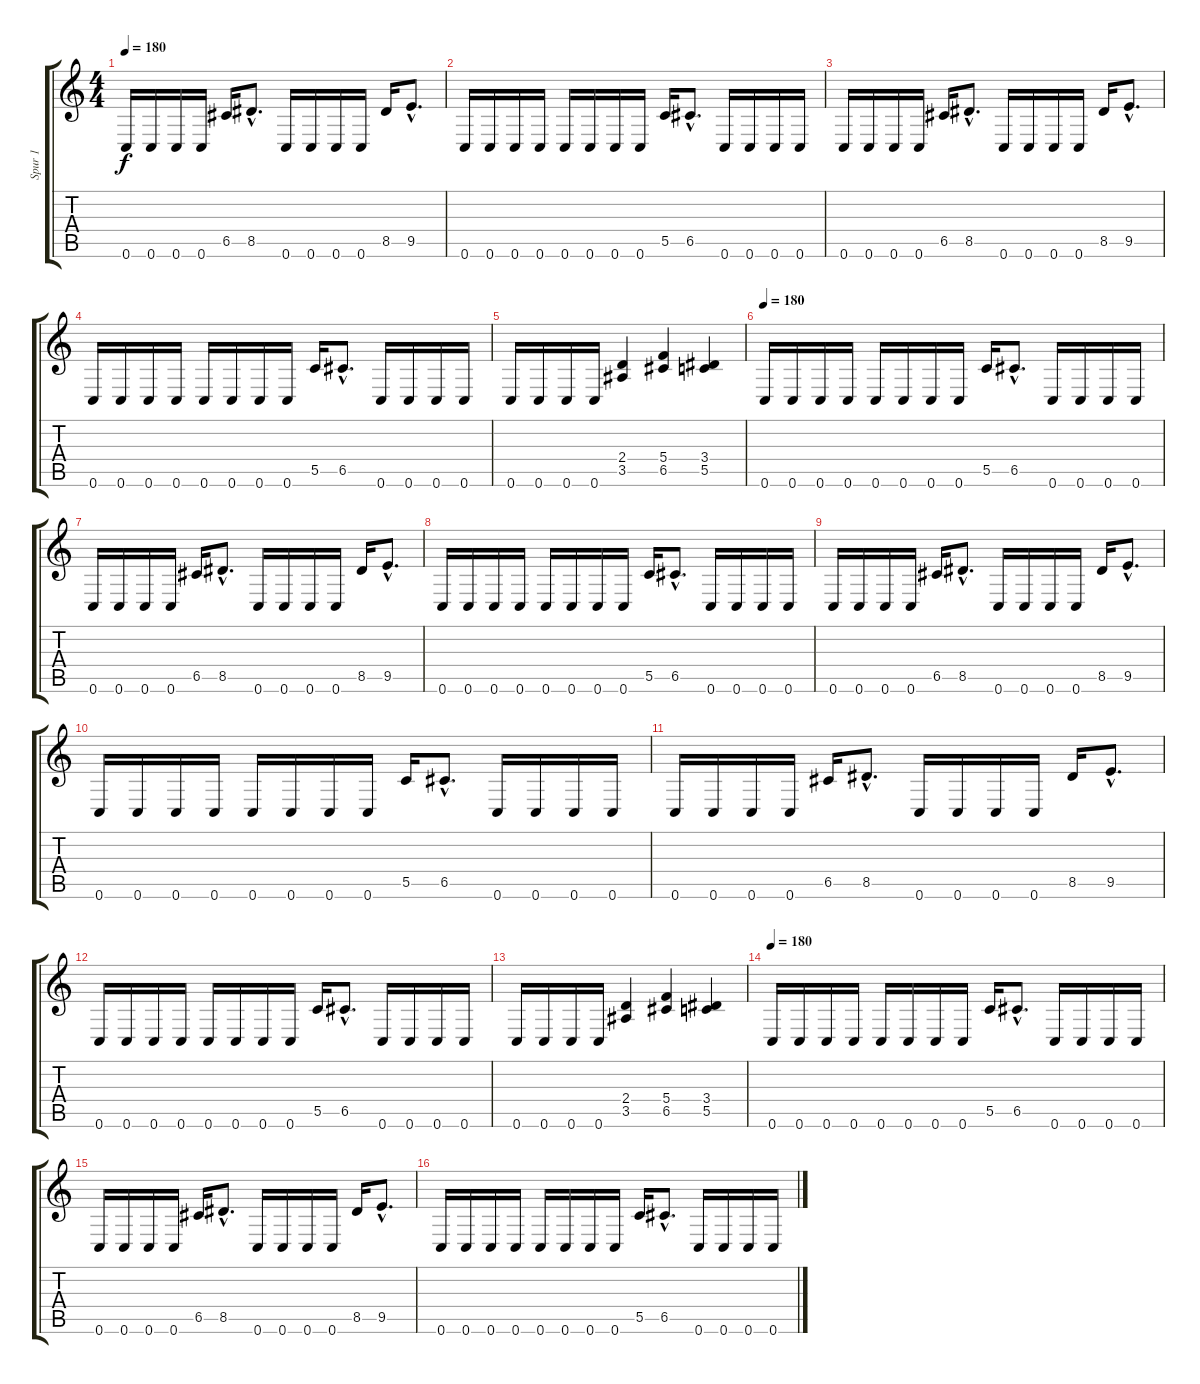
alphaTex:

\track ("Spur 1" "Spur 1") {instrument distortionguitar}
\staff {score tabs}
\tuning (D4 A3 F3 C3 G2 C2) {hide}
\ts (4 4)
\tempo 180
\clef g2
\ks c
0.6.16{dy f} 0.6.16 0.6.16 0.6.16 6.5.16 8.5{hac}.8{d} 0.6.16 0.6.16 0.6.16 0.6.16 8.5.16 9.5{hac}.8{d} |
0.6.16 0.6.16 0.6.16 0.6.16 0.6.16 0.6.16 0.6.16 0.6.16 5.5.16 6.5{hac}.8{d} 0.6.16 0.6.16 0.6.16 0.6.16 |
0.6.16 0.6.16 0.6.16 0.6.16 6.5.16 8.5{hac}.8{d} 0.6.16 0.6.16 0.6.16 0.6.16 8.5.16 9.5{hac}.8{d} |
0.6.16 0.6.16 0.6.16 0.6.16 0.6.16 0.6.16 0.6.16 0.6.16 5.5.16 6.5{hac}.8{d} 0.6.16 0.6.16 0.6.16 0.6.16 |
0.6.16 0.6.16 0.6.16 0.6.16 (2.4 3.5).4 (5.4 6.5).4 (3.4 5.5).4 |
\tempo 180
0.6.16 0.6.16 0.6.16 0.6.16 0.6.16 0.6.16 0.6.16 0.6.16 5.5.16 6.5{hac}.8{d} 0.6.16 0.6.16 0.6.16 0.6.16 |
0.6.16 0.6.16 0.6.16 0.6.16 6.5.16 8.5{hac}.8{d} 0.6.16 0.6.16 0.6.16 0.6.16 8.5.16 9.5{hac}.8{d} |
0.6.16 0.6.16 0.6.16 0.6.16 0.6.16 0.6.16 0.6.16 0.6.16 5.5.16 6.5{hac}.8{d} 0.6.16 0.6.16 0.6.16 0.6.16 |
0.6.16 0.6.16 0.6.16 0.6.16 6.5.16 8.5{hac}.8{d} 0.6.16 0.6.16 0.6.16 0.6.16 8.5.16 9.5{hac}.8{d} |
0.6.16 0.6.16 0.6.16 0.6.16 0.6.16 0.6.16 0.6.16 0.6.16 5.5.16 6.5{hac}.8{d} 0.6.16 0.6.16 0.6.16 0.6.16 |
0.6.16 0.6.16 0.6.16 0.6.16 6.5.16 8.5{hac}.8{d} 0.6.16 0.6.16 0.6.16 0.6.16 8.5.16 9.5{hac}.8{d} |
0.6.16 0.6.16 0.6.16 0.6.16 0.6.16 0.6.16 0.6.16 0.6.16 5.5.16 6.5{hac}.8{d} 0.6.16 0.6.16 0.6.16 0.6.16 |
0.6.16 0.6.16 0.6.16 0.6.16 (2.4 3.5).4 (5.4 6.5).4 (3.4 5.5).4 |
\tempo 180
0.6.16 0.6.16 0.6.16 0.6.16 0.6.16 0.6.16 0.6.16 0.6.16 5.5.16 6.5{hac}.8{d} 0.6.16 0.6.16 0.6.16 0.6.16 |
0.6.16 0.6.16 0.6.16 0.6.16 6.5.16 8.5{hac}.8{d} 0.6.16 0.6.16 0.6.16 0.6.16 8.5.16 9.5{hac}.8{d} |
0.6.16 0.6.16 0.6.16 0.6.16 0.6.16 0.6.16 0.6.16 0.6.16 5.5.16 6.5{hac}.8{d} 0.6.16 0.6.16 0.6.16 0.6.16
